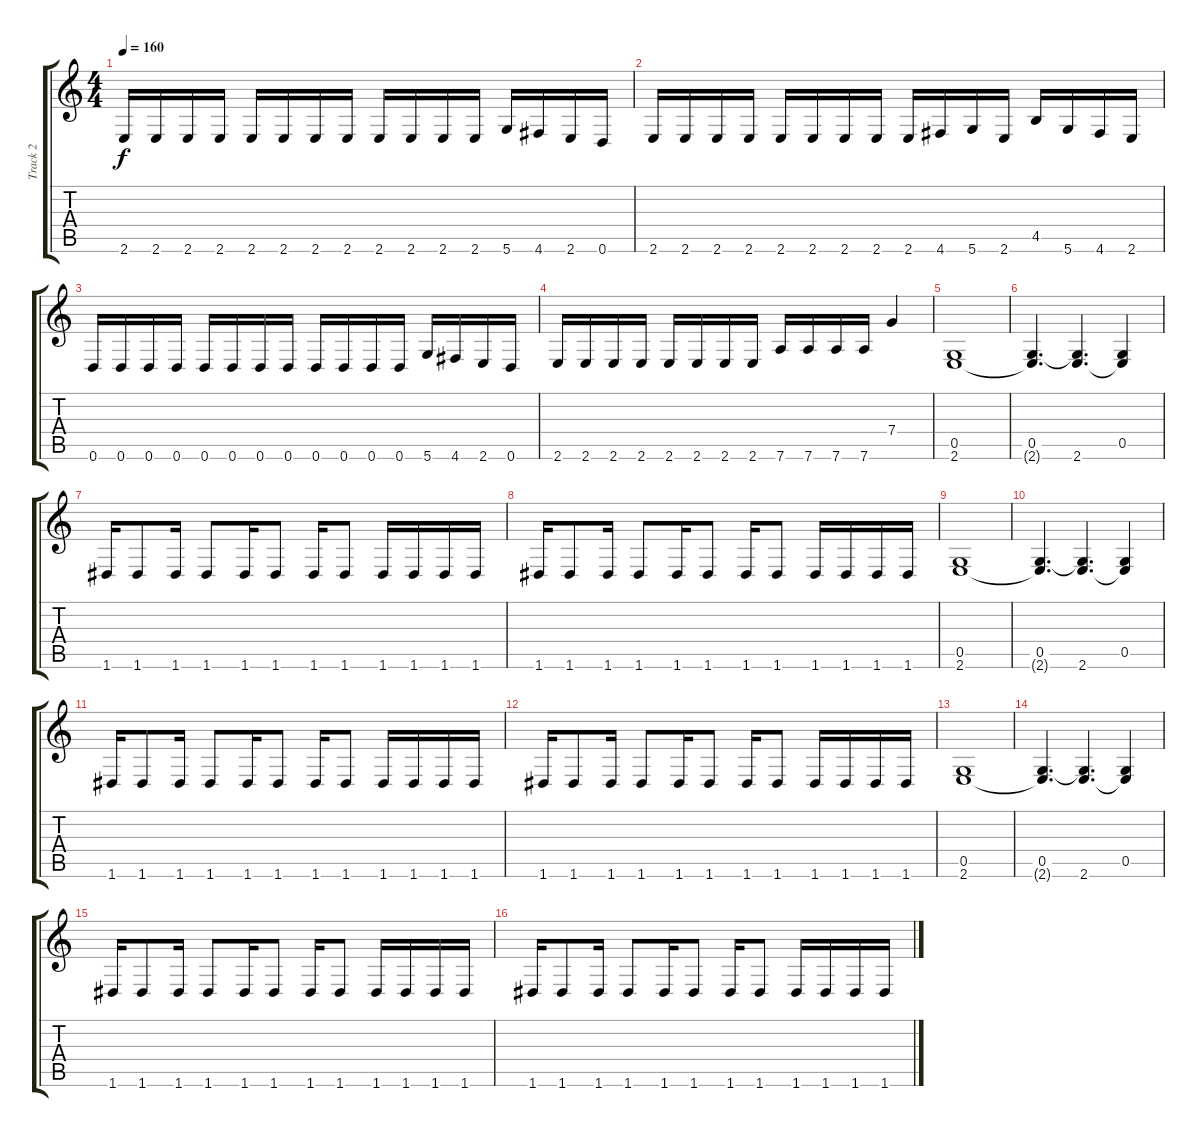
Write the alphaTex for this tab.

\track ("Track 2" "Track 2") {instrument distortionguitar}
\staff {score tabs}
\tuning (D4 A3 F3 C3 G2 D2) {hide}
\ts (4 4)
\tempo 160
\clef g2
\ks c
2.6.16{dy f instrument distortionguitar} 2.6.16 2.6.16 2.6.16 2.6.16 2.6.16 2.6.16 2.6.16 2.6.16 2.6.16 2.6.16 2.6.16 5.6.16 4.6.16 2.6.16 0.6.16 |
2.6.16 2.6.16 2.6.16 2.6.16 2.6.16 2.6.16 2.6.16 2.6.16 2.6.16 4.6.16 5.6.16 2.6.16 4.5.16 5.6.16 4.6.16 2.6.16 |
0.6.16 0.6.16 0.6.16 0.6.16 0.6.16 0.6.16 0.6.16 0.6.16 0.6.16 0.6.16 0.6.16 0.6.16 5.6.16 4.6.16 2.6.16 0.6.16 |
2.6.16 2.6.16 2.6.16 2.6.16 2.6.16 2.6.16 2.6.16 2.6.16 7.6.16 7.6.16 7.6.16 7.6.16 7.4.4{instrument guitarharmonics} |
(0.5 2.6).1{instrument distortionguitar} |
(0.5 2.6{t}).4{d} (0.5{t} 2.6).4{d} (0.5 2.6{t}).4 |
1.6.16 1.6.8 1.6.16 1.6.8 1.6.16 1.6.8 1.6.16 1.6.8 1.6.16 1.6.16 1.6.16 1.6.16 |
1.6.16 1.6.8 1.6.16 1.6.8 1.6.16 1.6.8 1.6.16 1.6.8 1.6.16 1.6.16 1.6.16 1.6.16 |
(0.5 2.6).1{instrument distortionguitar} |
(0.5 2.6{t}).4{d} (0.5{t} 2.6).4{d} (0.5 2.6{t}).4 |
1.6.16 1.6.8 1.6.16 1.6.8 1.6.16 1.6.8 1.6.16 1.6.8 1.6.16 1.6.16 1.6.16 1.6.16 |
1.6.16 1.6.8 1.6.16 1.6.8 1.6.16 1.6.8 1.6.16 1.6.8 1.6.16 1.6.16 1.6.16 1.6.16 |
(0.5 2.6).1{instrument distortionguitar} |
(0.5 2.6{t}).4{d} (0.5{t} 2.6).4{d} (0.5 2.6{t}).4 |
1.6.16 1.6.8 1.6.16 1.6.8 1.6.16 1.6.8 1.6.16 1.6.8 1.6.16 1.6.16 1.6.16 1.6.16 |
1.6.16 1.6.8 1.6.16 1.6.8 1.6.16 1.6.8 1.6.16 1.6.8 1.6.16 1.6.16 1.6.16 1.6.16
